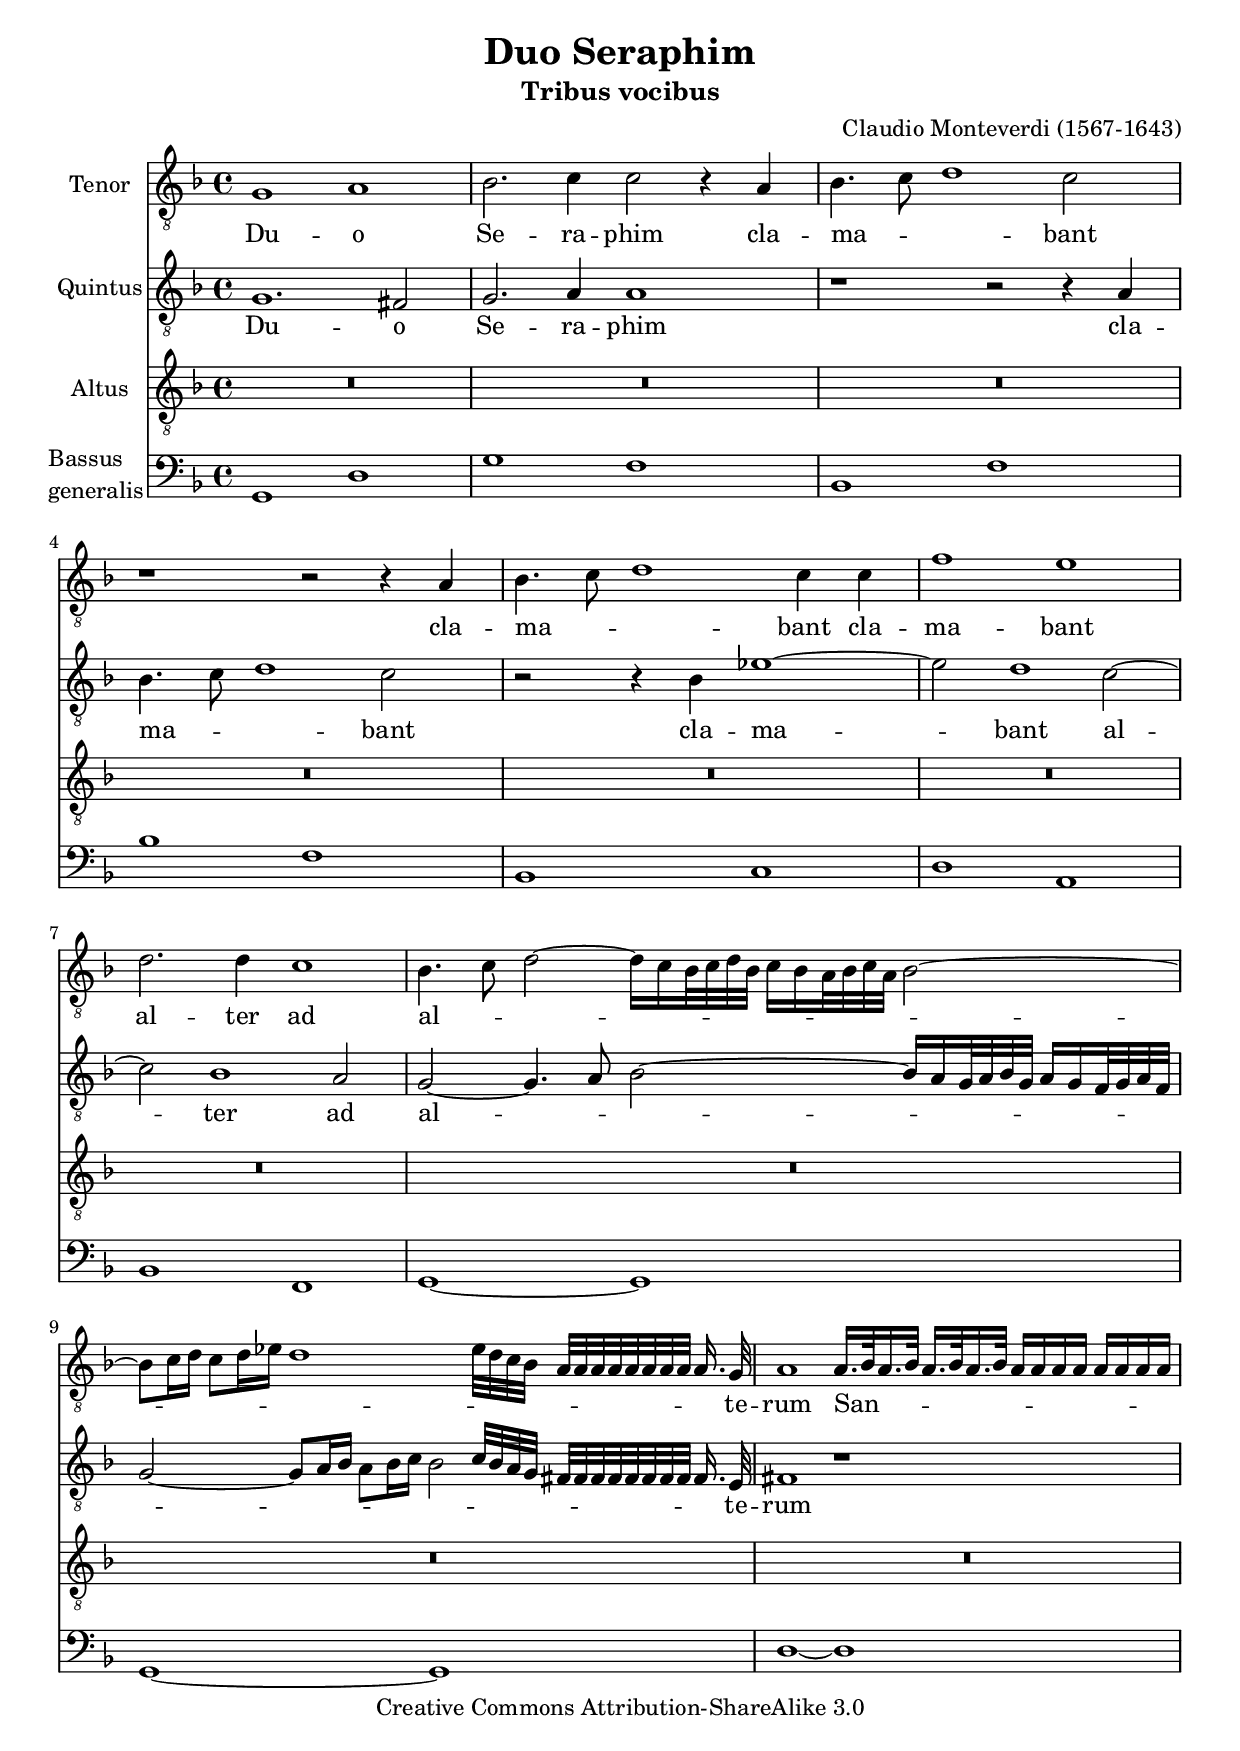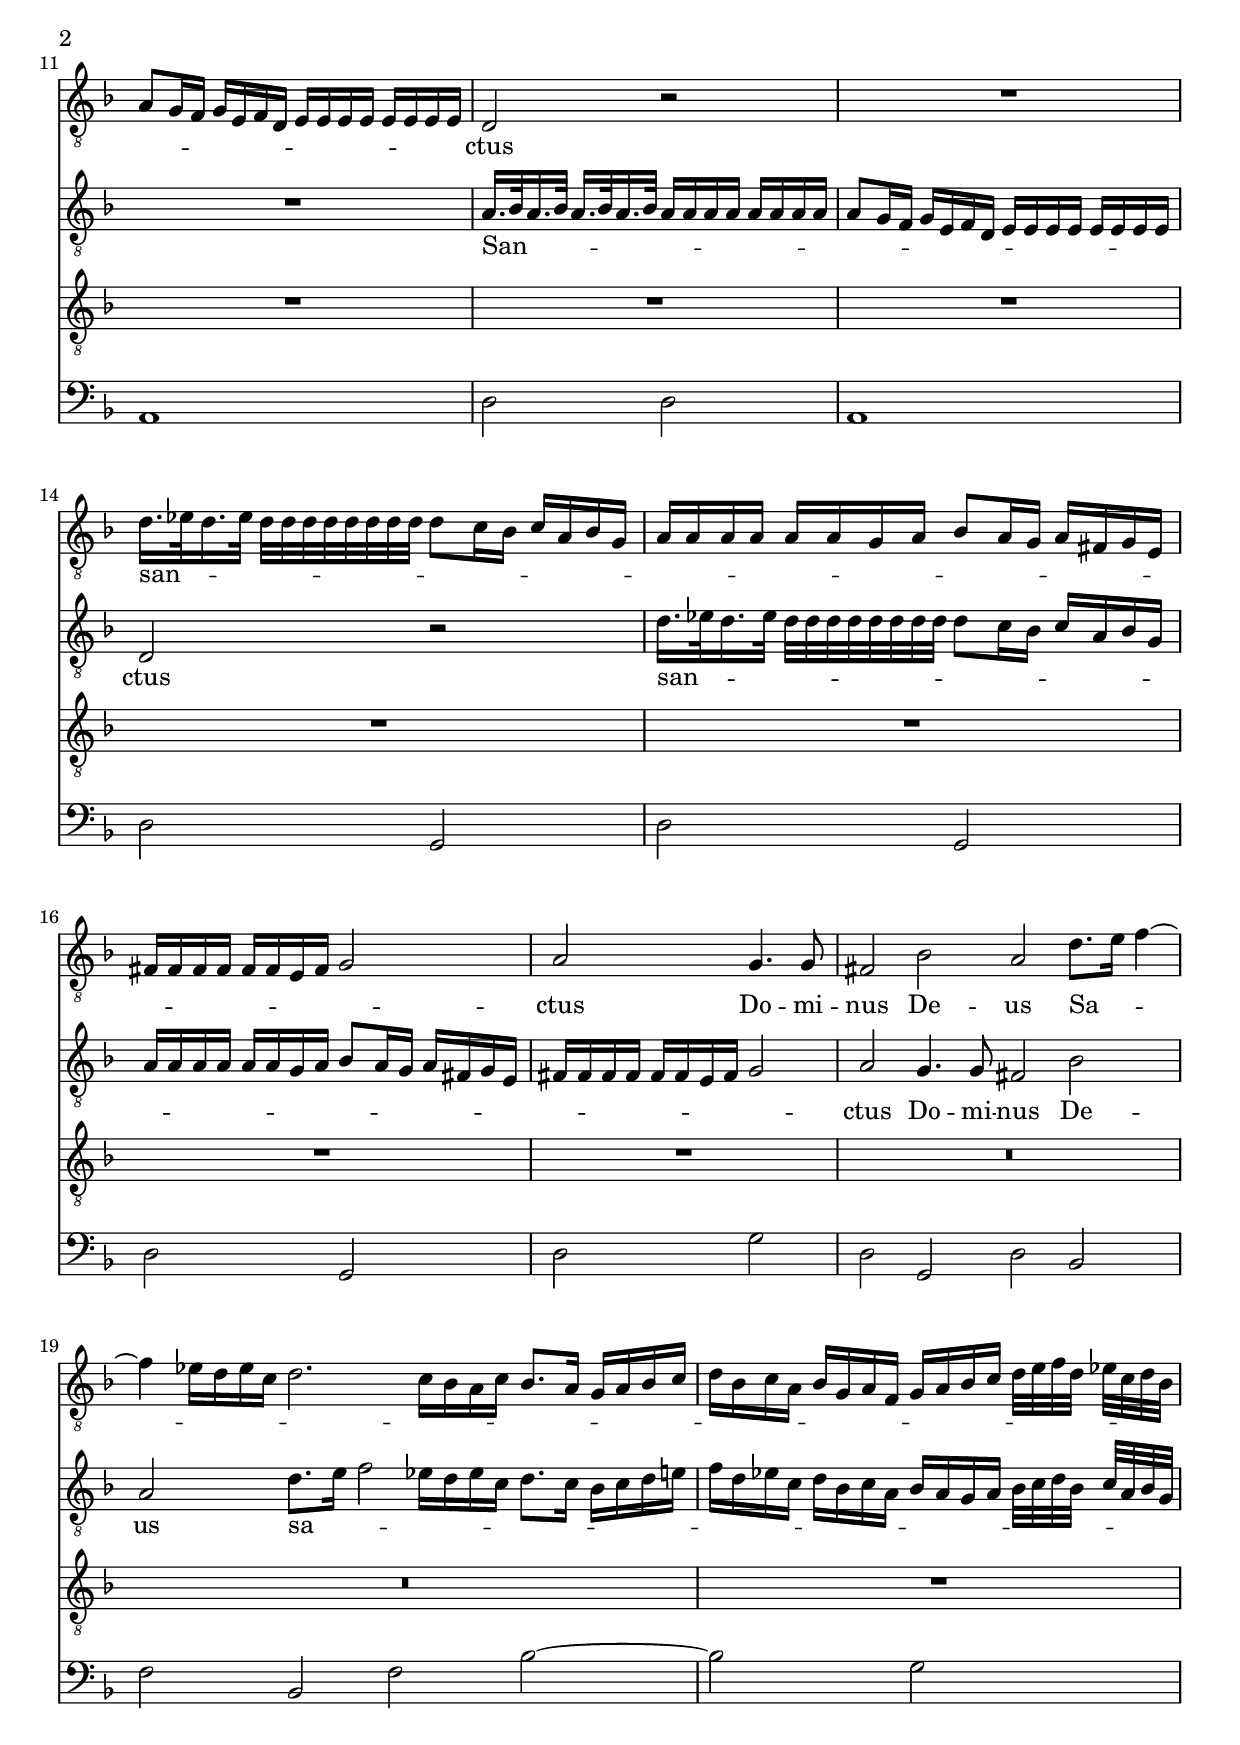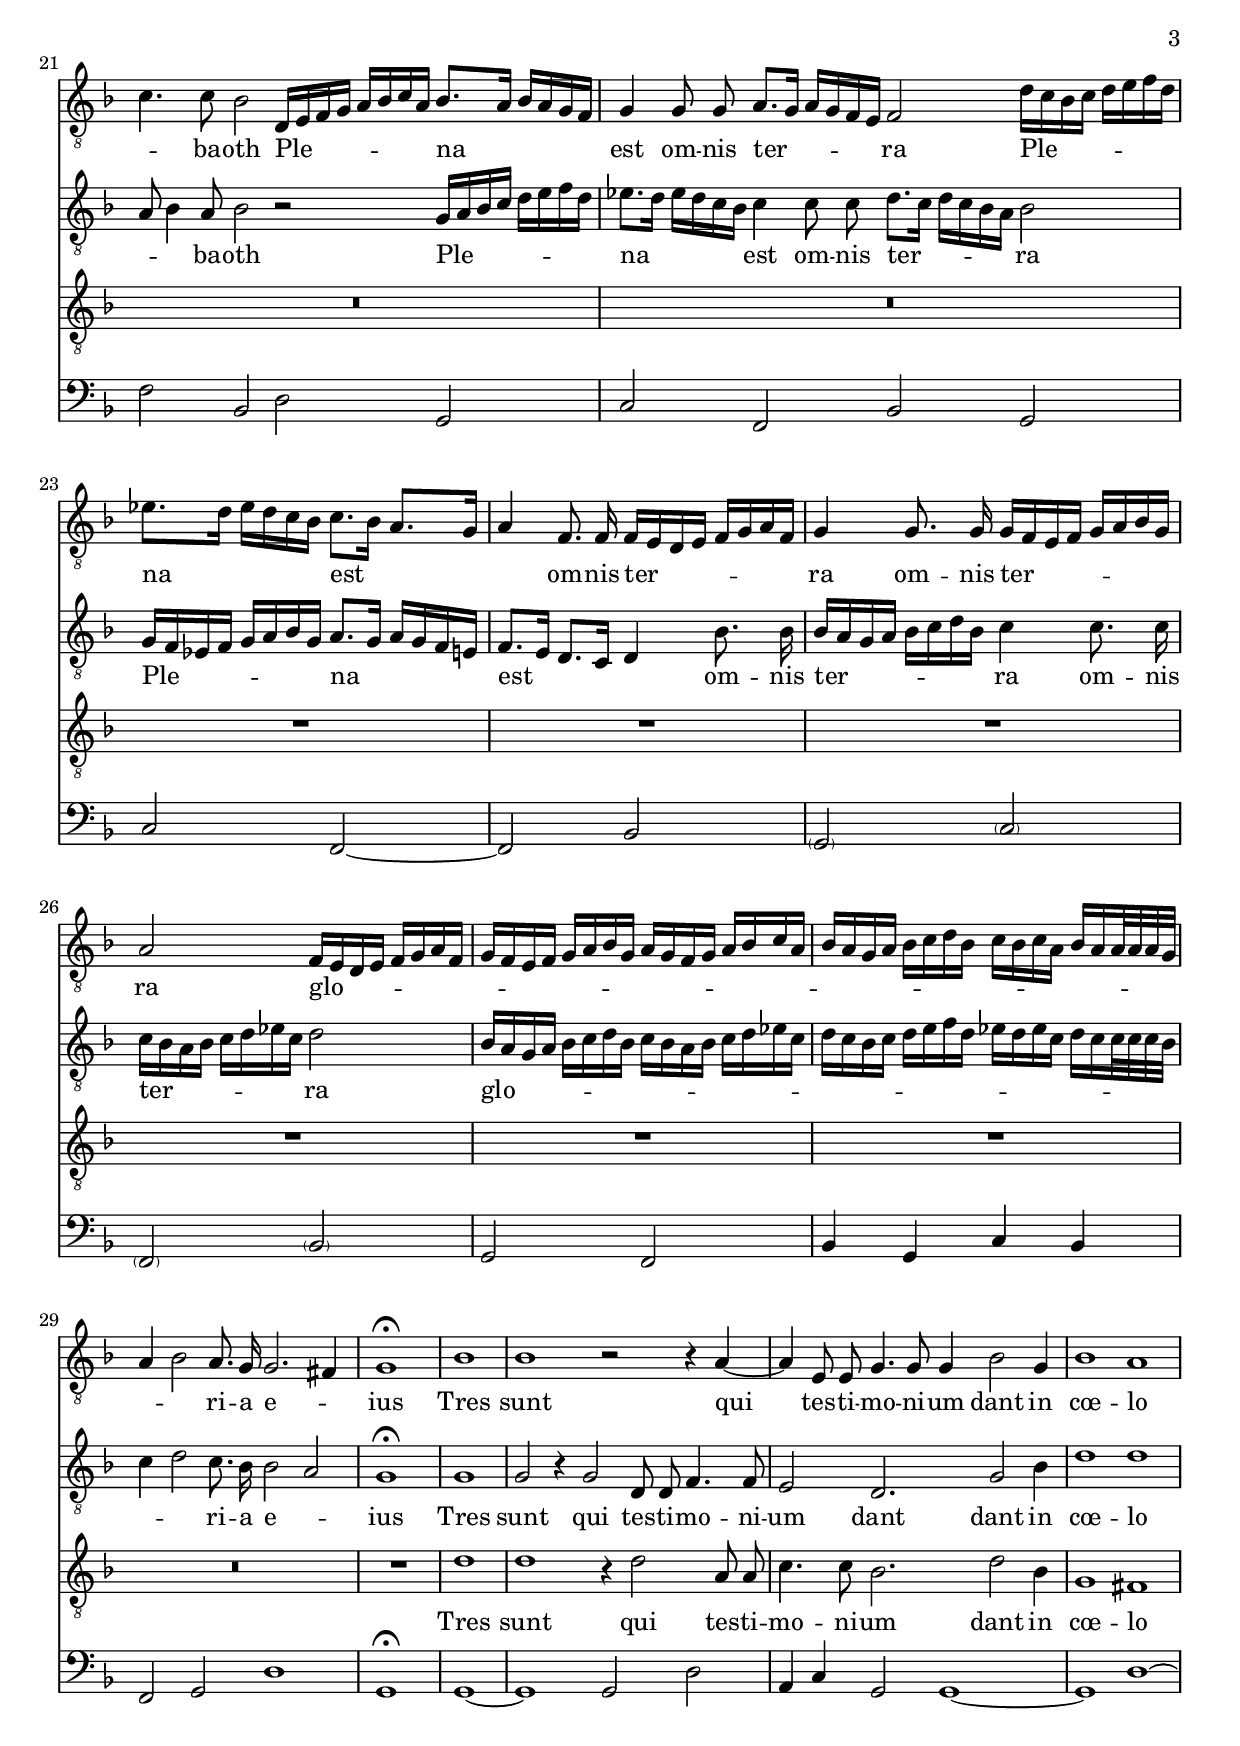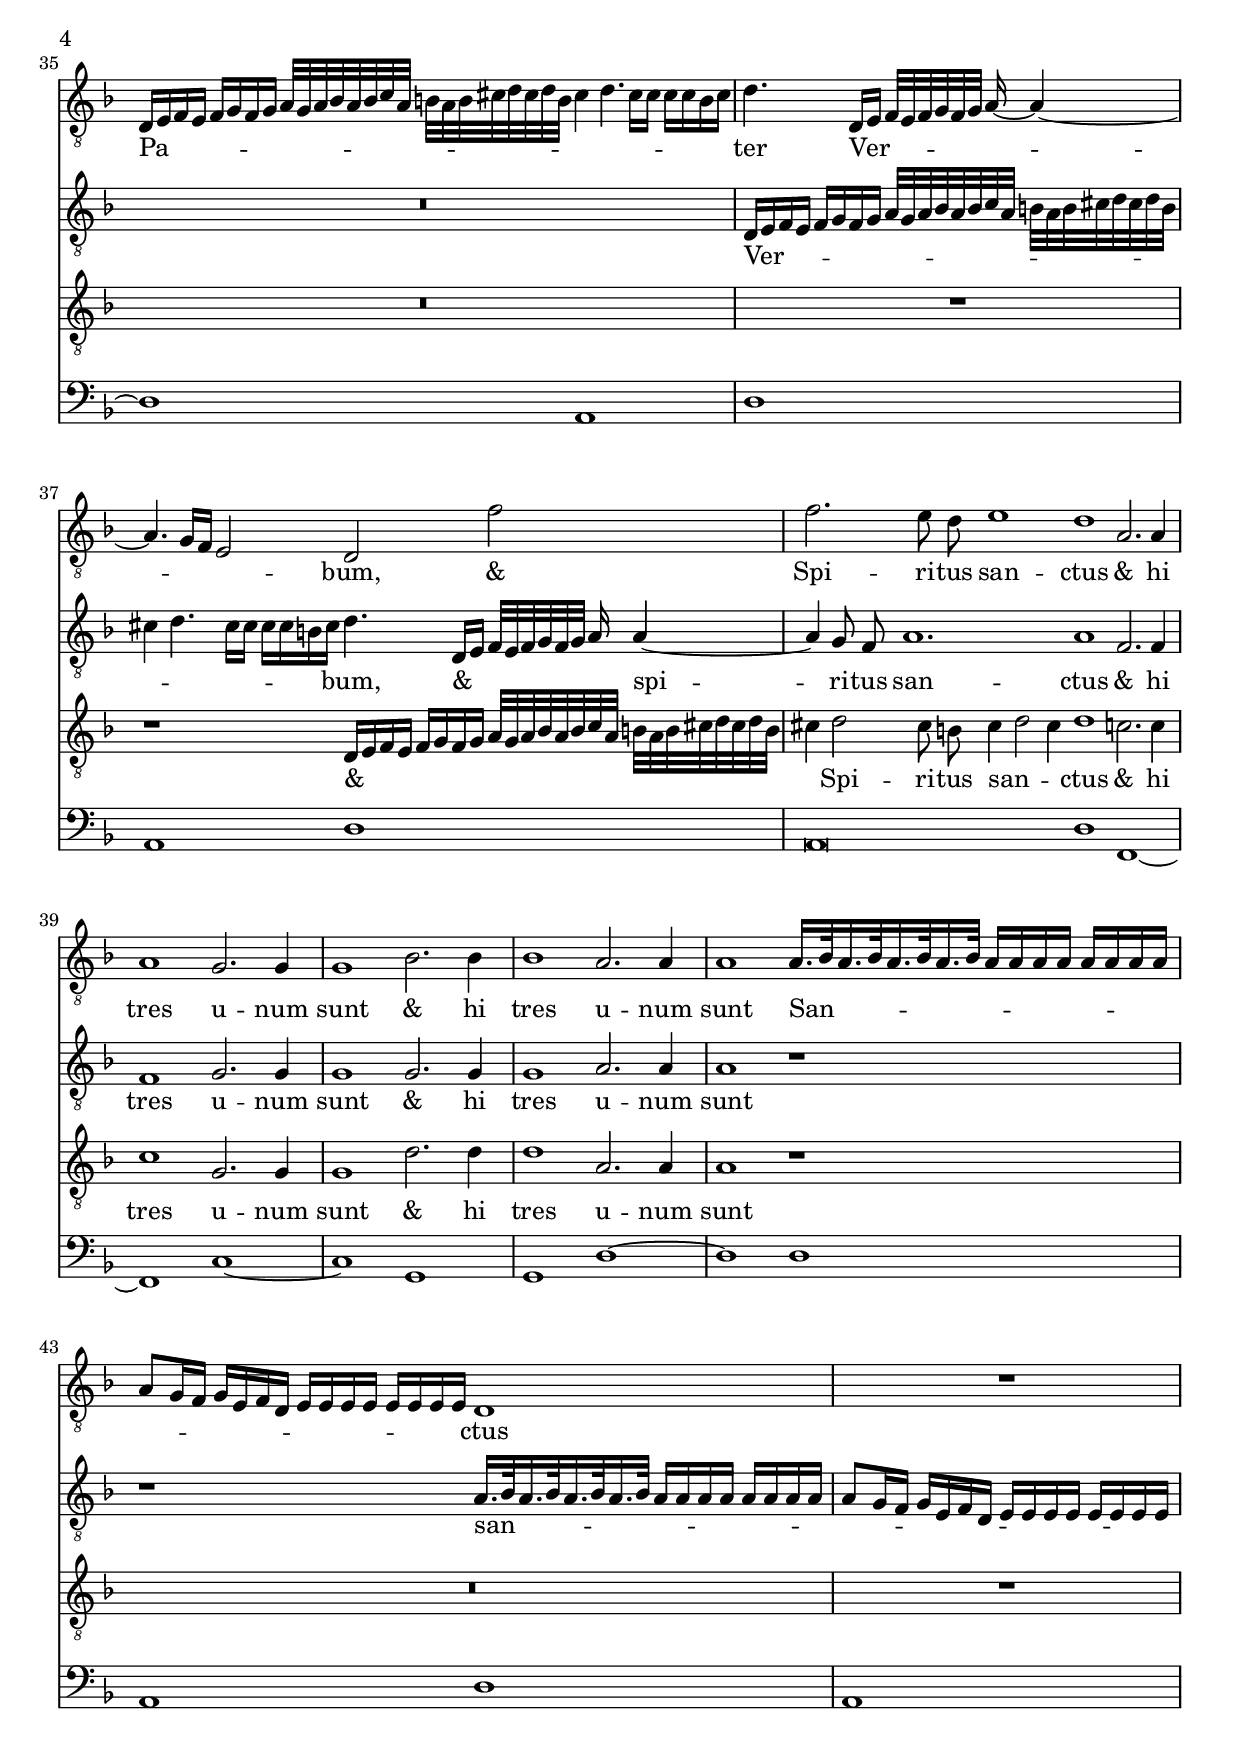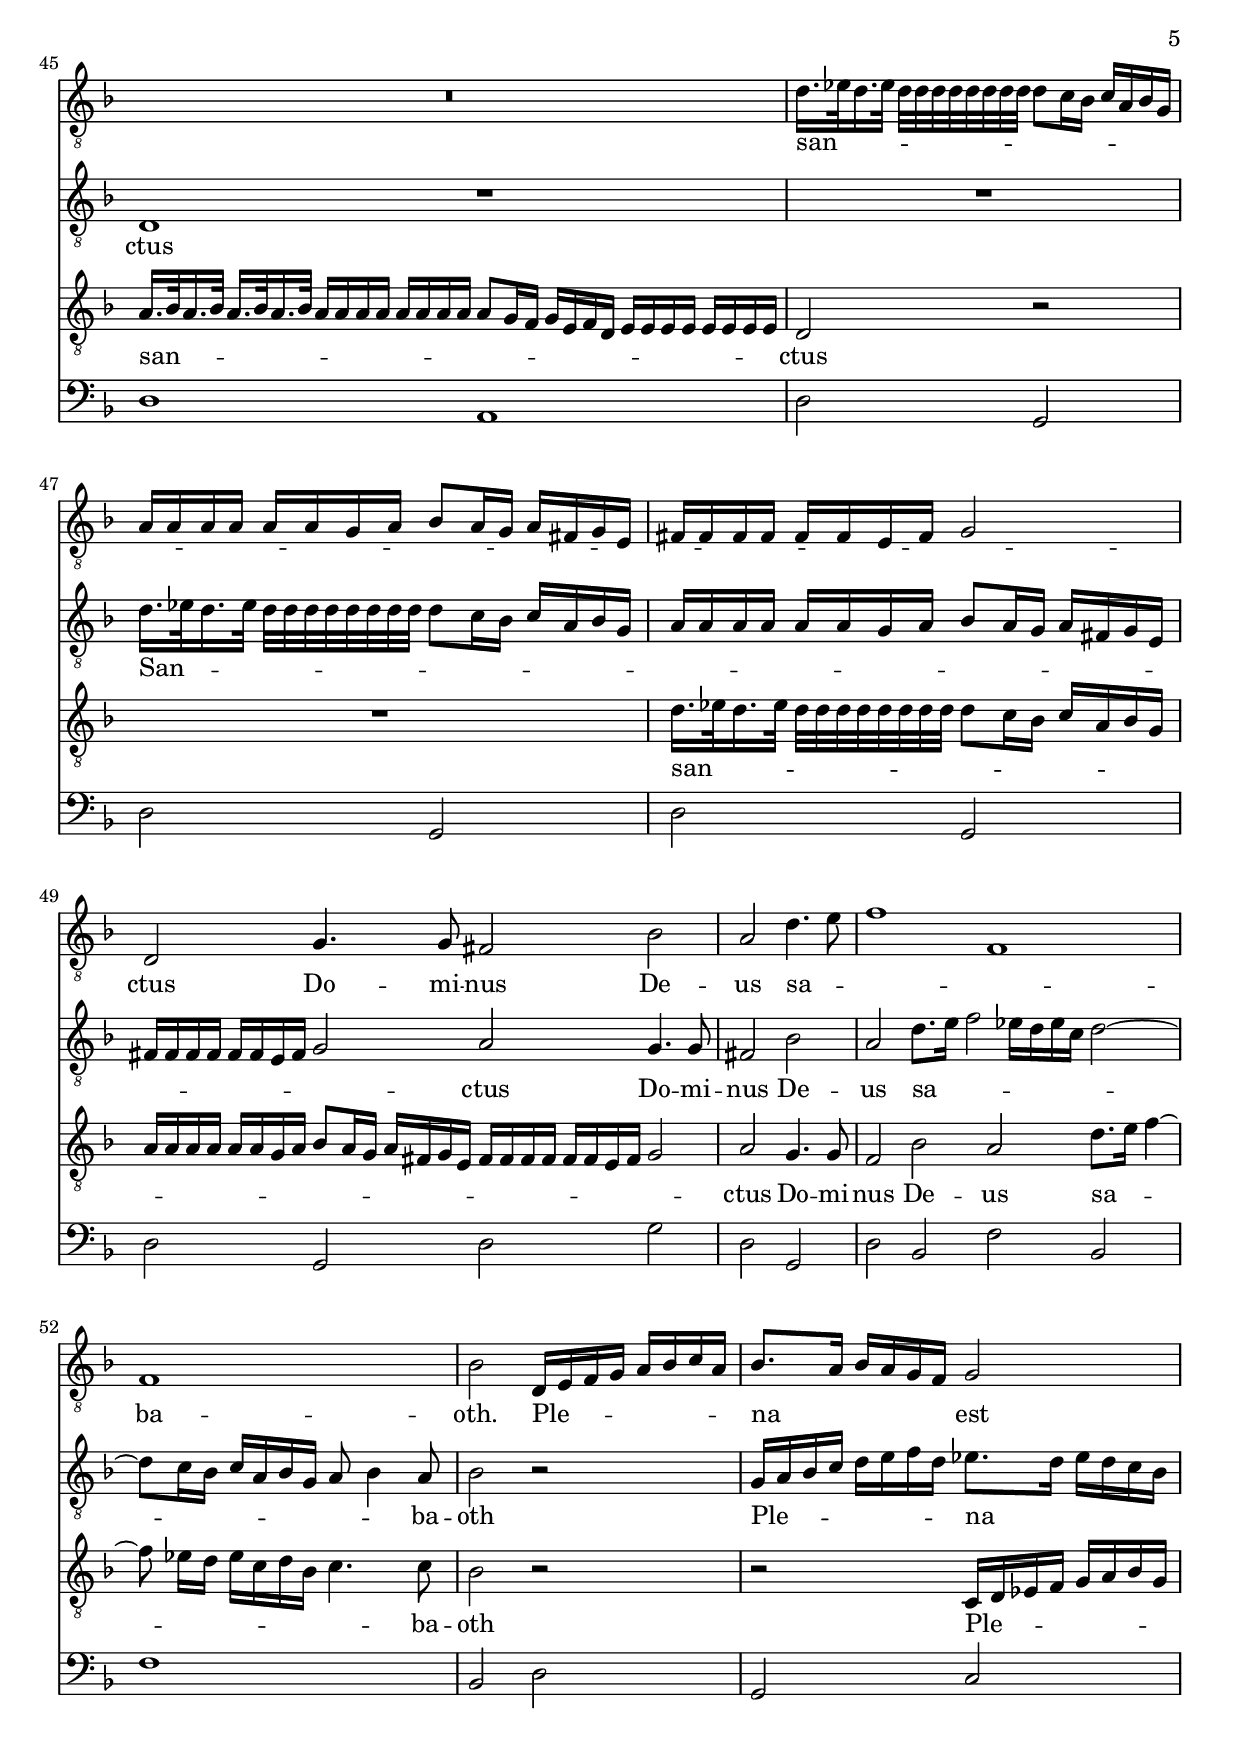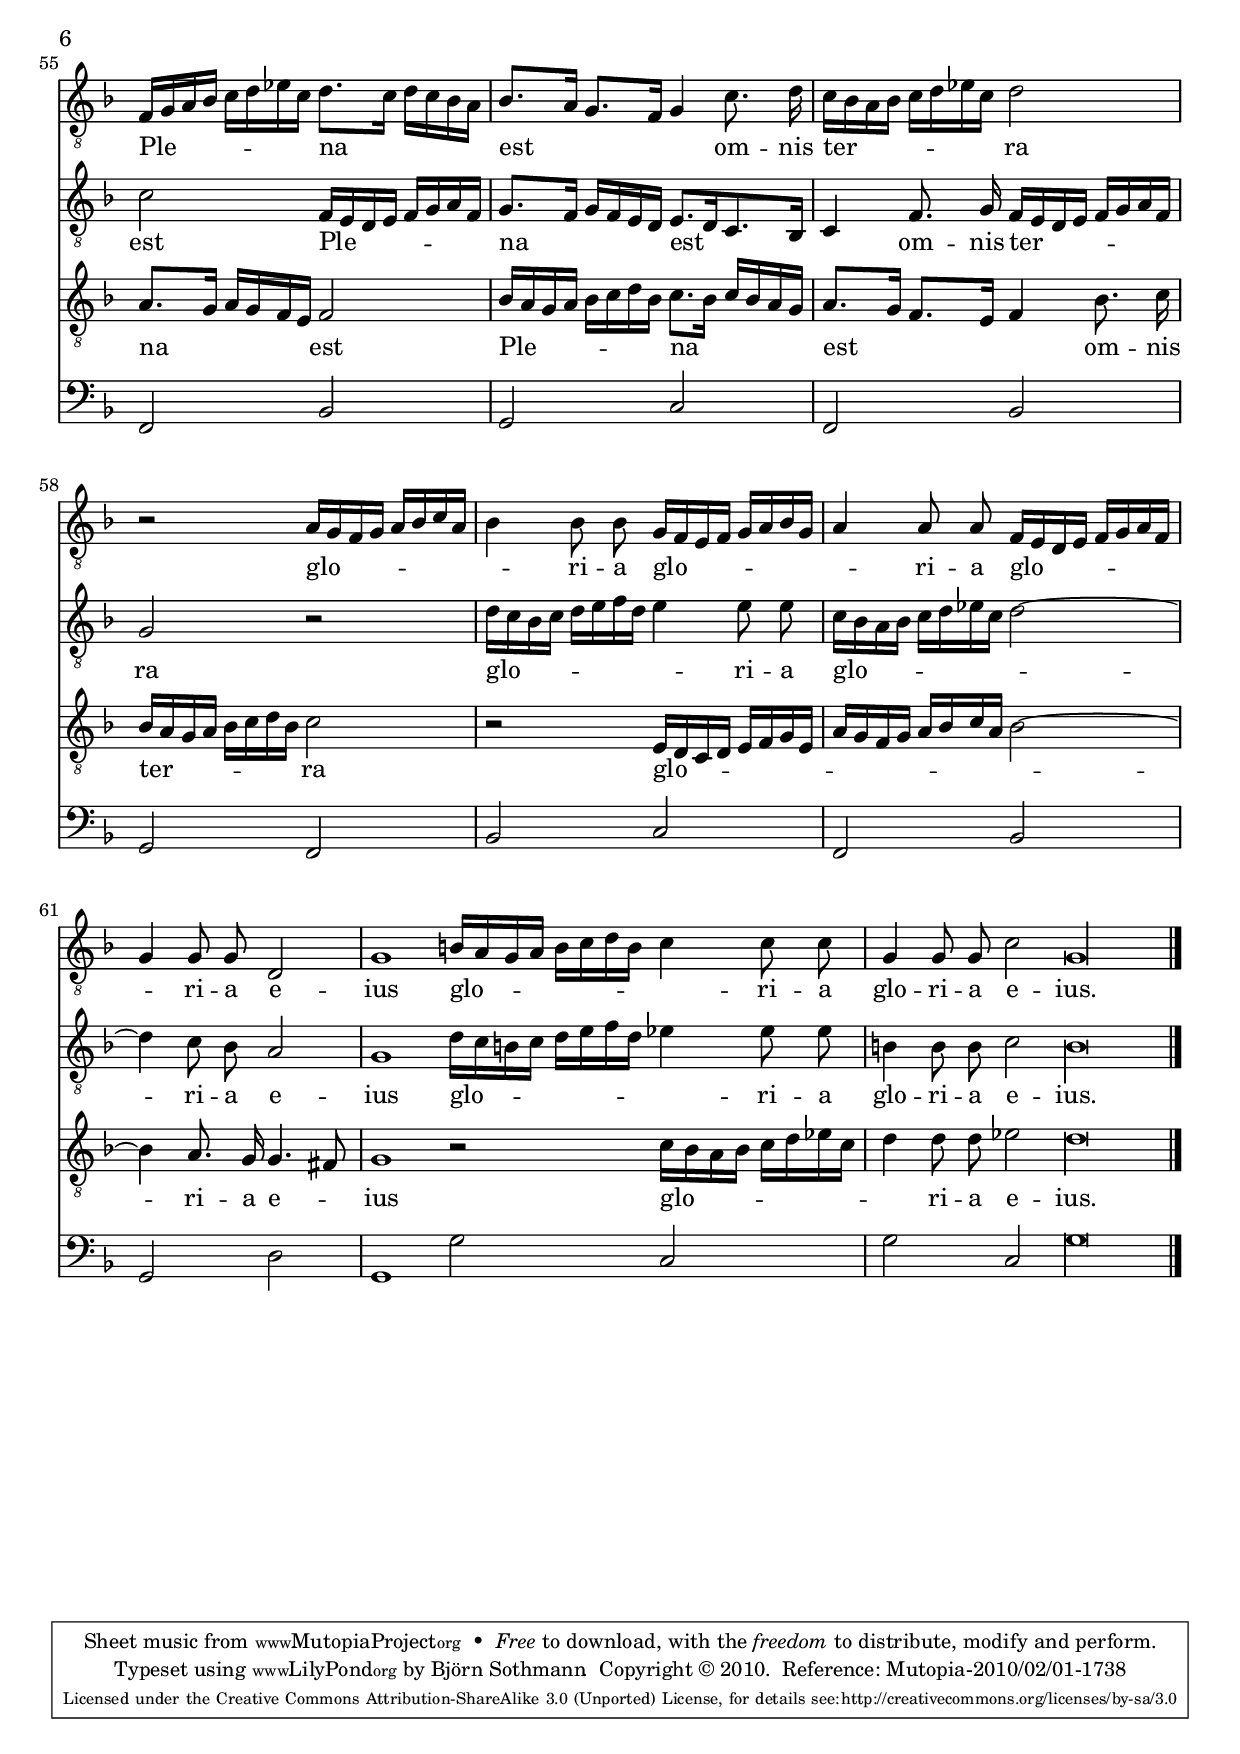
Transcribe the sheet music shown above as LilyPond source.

\version "2.12.2"

\header {
	title = "Duo Seraphim"
	subtitle = "Tribus vocibus"
	composer = "Claudio Monteverdi (1567-1643)"
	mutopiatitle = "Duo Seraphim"
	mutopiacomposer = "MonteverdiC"
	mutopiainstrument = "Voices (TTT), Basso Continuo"
	date = "1610"
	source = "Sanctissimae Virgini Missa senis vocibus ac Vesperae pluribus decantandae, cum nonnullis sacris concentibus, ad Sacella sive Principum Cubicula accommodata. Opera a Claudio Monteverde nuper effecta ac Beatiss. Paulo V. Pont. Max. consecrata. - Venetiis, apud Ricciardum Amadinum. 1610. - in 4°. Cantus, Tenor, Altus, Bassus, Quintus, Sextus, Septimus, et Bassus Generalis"
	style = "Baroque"
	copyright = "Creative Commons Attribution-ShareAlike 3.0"
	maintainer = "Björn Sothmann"
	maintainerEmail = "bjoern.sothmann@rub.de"
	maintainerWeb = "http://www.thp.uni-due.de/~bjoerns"
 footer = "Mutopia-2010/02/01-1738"
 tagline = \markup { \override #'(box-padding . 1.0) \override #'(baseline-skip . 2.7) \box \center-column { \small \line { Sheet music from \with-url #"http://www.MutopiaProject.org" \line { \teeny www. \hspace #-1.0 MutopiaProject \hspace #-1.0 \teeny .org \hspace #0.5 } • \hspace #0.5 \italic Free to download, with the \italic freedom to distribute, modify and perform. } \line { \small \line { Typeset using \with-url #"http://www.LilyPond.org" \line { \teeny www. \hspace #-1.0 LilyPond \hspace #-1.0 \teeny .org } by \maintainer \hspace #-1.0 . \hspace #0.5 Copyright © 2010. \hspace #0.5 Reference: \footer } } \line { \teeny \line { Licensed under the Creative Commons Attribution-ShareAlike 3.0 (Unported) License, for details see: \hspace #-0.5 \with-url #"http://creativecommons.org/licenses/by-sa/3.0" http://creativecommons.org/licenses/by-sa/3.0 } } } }
}

\include "deutsch.ly"

verseTI= \lyricmode {
Du -- o Se -- ra -- phim cla -- ma -- bant cla -- ma -- bant cla -- ma -- bant al -- ter ad al -- te -- rum San -- ctus san -- ctus Do -- mi -- nus De -- us Sa -- ba -- oth Ple -- na est om -- nis ter -- ra Ple -- na est om -- nis ter -- ra om -- nis ter -- ra glo -- ri -- a e -- ius
Tres sunt qui tes -- ti -- mo -- ni -- um dant in cœ -- lo Pa -- ter Ver -- bum, "&" Spi -- ri -- tus san -- ctus "&" hi tres u -- num sunt "&" hi tres u -- num sunt San -- ctus san -- ctus Do -- mi -- nus De -- us sa -- ba -- oth. Ple -- na est Ple -- na est om -- nis ter -- ra glo -- ri -- a glo -- ri -- a glo -- ri -- a e -- ius glo -- ri -- a glo -- ri -- a e -- ius.
}
verseTII= \lyricmode {
Du -- o Se -- ra -- phim cla -- ma -- bant cla -- ma -- bant  al -- ter ad al -- te -- rum San -- ctus san -- ctus Do -- mi -- nus De -- us sa -- ba -- oth Ple -- na est om -- nis ter -- ra Ple -- na est om -- nis ter -- ra om -- nis ter -- ra glo -- ri -- a e -- ius
Tres sunt qui tes -- ti -- mo -- ni -- um dant dant in cœ -- lo Ver -- bum, "&" spi -- ri -- tus san -- ctus "&" hi tres u -- num sunt "&" hi tres u -- num sunt san -- ctus San -- ctus Do -- mi -- nus De -- us sa -- ba -- oth Ple -- na est Ple -- na est om -- nis ter -- ra glo -- ri -- a glo -- ri -- a e -- ius glo -- ri -- a glo -- ri -- a e -- ius.
}
verseTIII= \lyricmode {
Tres sunt qui tes -- ti -- mo -- ni -- um dant in cœ -- lo "&" Spi -- ri -- tus san -- ctus "&" hi tres u -- num sunt "&" hi tres u -- num sunt san -- ctus san -- ctus Do -- mi -- nus De -- us sa -- ba -- oth Ple -- na est Ple -- na est om -- nis ter -- ra glo -- ri -- a e -- ius glo -- ri -- a e -- ius.
}


staffTenoreI = \new Staff  {
	\time 4/4
	\override Score.MetronomeMark #'stencil = ##f
	\tempo 4 = 80 
	\set Staff.instrumentName="Tenor"
	\set Staff.midiInstrument="oboe"
	\key f \major
	\clef "G_8"
	\relative c' { 	
		\context Voice = "melodyTenI" {
			\dynamicUp
			\autoBeamOff
			\set Score.measureLength = #(ly:make-moment 4 2)
			g1 a |
			b2. c4 c2 r4 a |
			b4.\melisma c8 d1\melismaEnd c2 |
			r1 r2 r4 a |
			b4.\melisma c8 d1\melismaEnd c4 c |
			f1 e |
			d2. d4 c1 |
			b4.\melisma c8 d2~ d16[ c b32 c d b] c16[ b a32 b c a] b2~ |
			b8[ c16 d] c8[ d16 es] d1 es32[ d c b] a[ a a a a a a a] a16.\melismaEnd g32 |
			a1 a16.[\melisma b32 a16. b32] a16.[ b32 a16. b32] a16[ a a a] a[ a a a] |
			\set Score.measureLength = #(ly:make-moment 4 4)
			a8[ g16 f] g[ e f d] e[ e e e] e[ e e e]\melismaEnd |
			d2 r |
			R1 |
			d'16.[\melisma es32 d16. es32] d32[ d d d d d d d] d8[ c16 b] c[ a b g] | %es32 instead of e32
			a[ a a a] a[ a g a] b8[ a16 g] a[ fis g e] | %fis instead of f
			fis[ fis fis fis] fis[ fis e fis] g2\melismaEnd |
			a g4. g8 |
			\set Score.measureLength = #(ly:make-moment 4 2)
			fis2 b a d8.[\melisma e16] f4~ | %fis instead of f
			f es16[ d es c] d2. c16[ b a c] b8.[ a16] g[ a b c] |
			\set Score.measureLength = #(ly:make-moment 4 4)
			d[ b c a] b[ g a f] g[ a b c] d32[ e f d] es[ c d b] |
			\set Score.measureLength = #(ly:make-moment 4 2)
			c4.\melismaEnd c8 b2 d,16[\melisma e f g] a[ b c a]\melismaEnd b8.[\melisma a16] b16[ a g f]\melismaEnd |
			g4 g8 g a8.[\melisma g16] a[ g f e]\melismaEnd f2 d'16[\melisma c b c] d[ e f d]\melismaEnd |
			\set Score.measureLength = #(ly:make-moment 4 4)
			es8.[\melisma d16] es[ d c b]\melismaEnd c8.[\melisma b16] a8.[ g16] |
			a4\melismaEnd f8. f16 f16[\melisma e d e] f[ g a f]\melismaEnd |
			g4 g8. g16 g16[\melisma f e f] g[ a b g]\melismaEnd |
			a2 f16[\melisma e d e] f[ g a f] |
			g[ f e f] g[ a b g] a[ g f g] a[ b c a] |
			b[ a g a] b[ c d b] c[ b c a] b[ a a32 a a g] |
			\set Score.measureLength = #(ly:make-moment 4 2)
			a4 b2\melismaEnd a8. g16 g2.\melisma fis4\melismaEnd |
			\set Score.measureLength = #(ly:make-moment 4 4)
			g1\fermata |
			\set Score.measureLength = #(ly:make-moment 4 4)
			b1 |
			\set Score.measureLength = #(ly:make-moment 4 2)
			b r2 r4 a4~ |
			a e8 e g4. g8 g4 b2 g4 |
			b1 a |
			d,16[\melisma e f e] f[ g f g] a32[ g a b a b c a] h[ a h cis d cis d h] cis4 d4. cis16[ cis] cis[ cis h cis]\melismaEnd | %h instead of b
			\set Score.measureLength = #(ly:make-moment 4 4)
			d4. d,16[\melisma e] f32[ e f g f g] a16~ a4~ |
			\set Score.measureLength = #(ly:make-moment 4 2)
			a4. g16[ f] e2\melismaEnd d f' |
			\set Score.measureLength = #(ly:make-moment 4 1)
			f2. e8 d e1 d a2. a4 |
			\set Score.measureLength = #(ly:make-moment 4 2)
			a1 g2. g4 |
			g1 b2. b4 |
			b1 a2. a4 |
			a1 a16.[\melisma b32 a16. b32 a16. b32 a16. b32] a16[ a a a] a[ a a a] |
			a8[ g16 f] g[ e f d] e[ e e e] e[ e e e]\melismaEnd d1 |
			\set Score.measureLength = #(ly:make-moment 4 4)
			R1 |
			\set Score.measureLength = #(ly:make-moment 4 2)
			R\breve |
			\set Score.measureLength = #(ly:make-moment 4 4)
			d'16.[\melisma es32 d16. es32] d32[ d d d d d d d] d8[ c16 b] c[ a b g] | %es instead of e
			a[ a a a] a[ a g a] b8[ a16 g] a[ fis g e] | %fis instead of f
			fis[ fis fis fis] fis[ fis e fis] g2\melismaEnd |
			\set Score.measureLength = #(ly:make-moment 4 2)
			d2 g4. g8 fis2 b | %fis instead of f
			\set Score.measureLength = #(ly:make-moment 4 4)
			a d4.\melisma e8 |
			\set Score.measureLength = #(ly:make-moment 4 2)
			f1 f,\melismaEnd |
			\set Score.measureLength = #(ly:make-moment 4 4)
			f |
			b2 d,16[\melisma e f g] a[ b c a]\melismaEnd |
			b8.[\melisma a16] b[ a g f]\melismaEnd g2 |
			f16[\melisma g a b] c[ d es c]\melismaEnd d8.[\melisma c16] d[ c b a]\melismaEnd |
			b8.[\melisma a16] g8.[ f16] g4\melismaEnd c8. d16 |
			c16[\melisma b a b] c[ d es c]\melismaEnd d2 |
			r2 a16[\melisma g f g] a[ b c a] |
			b4\melismaEnd b8 b g16[\melisma f e f] g[ a b g] |
			a4\melismaEnd a8 a f16[\melisma e d e] f[ g a f] |
			g4\melismaEnd g8 g d2 |
			\set Score.measureLength = #(ly:make-moment 4 2)
			g1 h16[\melisma a g a] h[ c d h] c4\melismaEnd c8 c | %h[ c d h] instead of b[ cis d b]
			\set Score.measureLength = #(ly:make-moment 10 2)
			g4 g8 g c2 g\longa |
			}

	\bar "|."
	}

}

staffTenoreII = \new Staff  {
	\set Staff.instrumentName="Quintus"
	\set Staff.midiInstrument="oboe"
	\key f \major
	\clef "G_8"
	\relative c' { 	
		\context Voice = "melodyTenII" {
			\dynamicUp
			\autoBeamOff
			\set Score.measureLength = #(ly:make-moment 4 2)
			g1. fis2 |
			g2. a4 a1 |
			r1 r2 r4 a |
			b4.\melisma c8 d1\melismaEnd c2 |
			r2 r4 b es1~ |
			es2 d1 c2~ |
			c2 b1 a2 |
			g~\melisma g4. a8 b2~ b16[ a g32 a b g] a16[ g f32 g a f] |
			g2~ g8[ a16 b] a8[ b16 c] b2 c32[ b a g] fis32[ fis fis fis fis fis fis fis] fis16.\melismaEnd e32 |
			fis1 r1 |
			\set Score.measureLength = #(ly:make-moment 4 4)
			R1 |
			a16.[\melisma b32 a16. b32] a16.[ b32 a16. b32] a16[ a a a] a[ a a a] |
			a8[ g16 f] g[ e f d] e[ e e e] e[ e e e]\melismaEnd |
			d2 r |
			d'16.[\melisma es32 d16. es32] d32[ d d d d d d d] d8[ c16 b] c[ a b g] | %es32 instead of e32
			a[ a a a] a[ a g a] b8[ a16 g] a[ fis g e] | %fis instead of f
			fis[ fis fis fis] fis[ fis e fis] g2\melismaEnd |
			\set Score.measureLength = #(ly:make-moment 4 2)
			a g4. g8 fis2 b | %fis instead of f
			a d8.[\melisma e16] f2 es16[ d es c] d8.[ c16] b[ c d e] |
			\set Score.measureLength = #(ly:make-moment 4 4)
			f[ d es c] d[ b c a] b[ a g a] b32[ c d b] c[ a b g] |
			\set Score.measureLength = #(ly:make-moment 4 2)
			a8 b4\melismaEnd a8 b2 r2 g16[\melisma a b c] d[ e f d]\melismaEnd |
			es8.[\melisma d16] es[ d c b]\melismaEnd c4 c8 c d8.[\melisma c16] d[ c b a]\melismaEnd b2 |
			\set Score.measureLength = #(ly:make-moment 4 4)
			g16[\melisma f es f] g[ a b g]\melismaEnd a8.[\melisma g16] a[ g f e]\melismaEnd | %second melisma 2 notes later
			f8.[\melisma e16] d8.[ c16] d4\melismaEnd b'8. b16 | %melisma 2 notes later
			b16[\melisma a g a] b[ c d b]\melismaEnd c4 c8. c16 |
			c[\melisma b a b] c[ d es c]\melismaEnd d2 |
			b16[\melisma a g a] b[ c d b] c[ b a b] c[ d es c] |
			d[ c b c] d[ e f d] es[ d es c] d[ c c32 c c b] |
			\set Score.measureLength = #(ly:make-moment 4 2)
			c4 d2\melismaEnd c8. b16 b2\melisma a\melismaEnd |
			\set Score.measureLength = #(ly:make-moment 4 4)
			g1\fermata |
			g1 |
			\set Score.measureLength = #(ly:make-moment 4 2)
			g2 r4 g2 d8 d f4. f8 |
			e2 d2. g2 b4 |
			d1 d |
			R\breve |
			\set Score.measureLength = #(ly:make-moment 4 4)
			d,16[\melisma e f e] f[ g f g] a32[ g a b a b c a] h[ a h cis d cis d h] | %h[ a h cis] instead of b[ a b cis]
			\set Score.measureLength = #(ly:make-moment 4 2)
			cis4 d4. cis16[ cis] cis[ cis h cis]\melismaEnd d4. d,16[\melisma e] f32[ e f g f g] a16\melismaEnd a4~ | %as in the BC part
			\set Score.measureLength = #(ly:make-moment 4 1)
			a g8 f a1. a1 f2. f4 |
			\set Score.measureLength = #(ly:make-moment 4 2)
			f1 g2. g4 |
			g1 g2. g4 |
			g1 a2. a4 |
			a1 r1 |
			r1 a16.[\melisma b32 a16. b32 a16. b32 a16. b32] a16[ a a a] a[ a a a] |
			\set Score.measureLength = #(ly:make-moment 4 4)
			a8[ g16 f] g[ e f d] e[ e e e] e[ e e e]\melismaEnd |
			d1 r1 |
			\set Score.measureLength = #(ly:make-moment 4 4)
			R1 |
			d'16.[\melisma es32 d16. es32] d[ d d d d d d d] d8[ c16 b] c[ a b g] | %es instead of e
			a16[ a a a] a[ a g a] b8[ a16 g] a[ fis g e] | %fis instead of f
			\set Score.measureLength = #(ly:make-moment 4 2)
			fis[ fis fis fis] fis[ fis e fis] g2\melismaEnd a g4. g8 |
			\set Score.measureLength = #(ly:make-moment 4 4)
			fis2 b | %fis instead of f
			\set Score.measureLength = #(ly:make-moment 4 2)
			a d8.[\melisma e16] f2 es16[ d es c] d2~ |
			\set Score.measureLength = #(ly:make-moment 4 4)
			d8[ c16 b] c[ a b g] a8 b4\melismaEnd a8 |
			b2 r |
			g16[\melisma a b c] d[ e f d]\melismaEnd es8.[\melisma d16] es[ d c b]\melismaEnd |
			c2 f,16[\melisma e d e] f[ g a f]\melismaEnd |
			g8.[\melisma f16] g[ f e d]\melismaEnd e8.[\melisma d16 c8. b16] |
			c4\melismaEnd f8. g16 f[\melisma e d e] f[ g a f]\melismaEnd |
			g2 r |
			d'16[\melisma c b c] d[ e f d] e4\melismaEnd e8 e | % e4\melismaEnd e8 e8 instead of e4 e8 e\melismaEnd
			c16[\melisma b a b] c[ d es c] d2~\melismaEnd |
			d4 c8 b a2 |
			\set Score.measureLength = #(ly:make-moment 4 2)
			g1 d'16[\melisma c h c] d[ e f d] es4\melismaEnd es8 es | %h instead of b
			\set Score.measureLength = #(ly:make-moment 10 2)
			h4 h8 h c2 h\longa |
			}

	\bar "|."
	}

}

staffTenoreIII = \new Staff  {
	\set Staff.instrumentName="Altus"
	\set Staff.midiInstrument="oboe"
	\key f \major
	\clef "G_8"
	\relative c' { 	
		\context Voice = "melodyTenIII" {
			\dynamicUp
			\autoBeamOff
			\set Score.measureLength = #(ly:make-moment 4 2)
			R\breve*10 |
			\set Score.measureLength = #(ly:make-moment 4 4)
			R1*7 |
			\set Score.measureLength = #(ly:make-moment 4 2)
			R\breve*2 |
			\set Score.measureLength = #(ly:make-moment 4 4)
			R1 |
			\set Score.measureLength = #(ly:make-moment 4 2)
			R\breve*2
			\set Score.measureLength = #(ly:make-moment 4 4)
			R1*6 |
			\set Score.measureLength = #(ly:make-moment 4 2)
			R\breve |
			\set Score.measureLength = #(ly:make-moment 4 4)
			R1 |
			d1 |
			\set Score.measureLength = #(ly:make-moment 4 2)
			d r4 d2 a8 a |
			c4. c8 b2. d2 b4 |
			g1 fis |
			R\breve |
			\set Score.measureLength = #(ly:make-moment 4 4)
			R1 |
			\set Score.measureLength = #(ly:make-moment 4 2)
			r1 d16[\melisma e f e] f[ g f g] a32[ g a b a b c a] h[ a h cis d cis d h] | %h[ a h cis instead of b[ a b cis
			\set Score.measureLength = #(ly:make-moment 4 1)
			cis4\melismaEnd d2  cis8 h cis4\melisma d2 cis4\melismaEnd d1 c2. c4 |
			\set Score.measureLength = #(ly:make-moment 4 2)
			c1 g2. g4 |
			g1 d'2. d4 |
			d1 a2. a4 |
			a1 r1 |
			R\breve |
			\set Score.measureLength = #(ly:make-moment 4 4)
			R1 |
			\set Score.measureLength = #(ly:make-moment 4 2)
			a16.[\melisma b32 a16. b32] a16.[ b32 a16. b32] a16[ a a a] a[ a a a] a8[ g16 f] g[ e f d] e[ e e e] e[ e e e]\melismaEnd |
			\set Score.measureLength = #(ly:make-moment 4 4)
			d2 r |
			R1 |
			d'16.[\melisma es32 d16. es32] d32[ d d d d d d d] d8[ c16 b] c[ a b g] | %es instead of e
			\set Score.measureLength = #(ly:make-moment 4 2)
			a[ a a a] a[ a g a] b8[ a16 g] a[ fis g e] fis[ fis fis fis] fis[ fis e fis] g2\melismaEnd | %always fis instead of f
			\set Score.measureLength = #(ly:make-moment 4 4)
			a g4. g8 |
			\set Score.measureLength = #(ly:make-moment 4 2)
			f2 b a d8.[\melisma e16] f4~ |
			\set Score.measureLength = #(ly:make-moment 4 4)
			f8 es16[ d] es[ c d b] c4.\melismaEnd c8 |
			b2 r |
			r c,16[\melisma d es f] g[ a b g]\melismaEnd |
			a8.[\melisma g16] a[ g f e]\melismaEnd f2 |
			b16[\melisma a g a] b[ c d b]\melismaEnd c8.[\melisma b16] c[ b a g]\melismaEnd |
			a8.[\melisma g16] f8.[ e16] f4\melismaEnd b8. c16 |
			b16[\melisma a g a] b[ c d b]\melismaEnd c2 |
			r e,16[\melisma d c d] e[ f g e] |
			a[ g f g] a[ b c a] b2~\melismaEnd |
			b4 a8. g16 g4.\melisma fis8\melismaEnd |
			g1 r2 c16[\melisma b a b] c[ d es c] |
			\set Score.measureLength = #(ly:make-moment 10 2)
			d4\melismaEnd d8 d es2 d\longa 
			}

	\bar "|."
	}

}

staffBassoContinuo = \new Staff  {
	\set Staff.instrumentName=\markup{\column{"Bassus" \line {"generalis"}}}
	\set Staff.midiInstrument="harpsichord"
	\key f \major
	\clef bass
	\relative c {
		\set Score.measureLength = #(ly:make-moment 4 2)
		g1 d' |
		g f |
		b, f' |
		b f |
		b, c |
		d a |
		b f |
		g~ g |
		g~ g |
		d'~ d |
		\set Score.measureLength = #(ly:make-moment 4 4)
		a |
		d2 d |
		a1 |
		d2 g, |
		d' g, |
		d' g, |
		d' g |
		\set Score.measureLength = #(ly:make-moment 4 2)
		d g, d' b | %d' instead of f'
		f' b, f' b~ |
		\set Score.measureLength = #(ly:make-moment 4 4)
		b g |
		\set Score.measureLength = #(ly:make-moment 4 2)
		f b, d g, |
		c f, b g |
		\set Score.measureLength = #(ly:make-moment 4 4)
		c f,~ |
		f b |
		\parenthesize g \parenthesize c | %these two bars are missing in the BC part and were constructed by analogy with the other harmony
		\parenthesize f, \parenthesize b | %these two bars are missing in the BC part and were constructed by analogy with the other harmony
		g f |
		b4 g c b |
		\set Score.measureLength = #(ly:make-moment 4 2)
		f2 g2 d'1 |
		\set Score.measureLength = #(ly:make-moment 4 4)
		g,\fermata |
		g~ |
		\set Score.measureLength = #(ly:make-moment 4 2)
		g g2 d' |
		a4 c g2 g1~ |
		g d'~ |
		d a |
		\set Score.measureLength = #(ly:make-moment 4 4)
		d |
		\set Score.measureLength = #(ly:make-moment 4 2)
		a d |
		\set Score.measureLength = #(ly:make-moment 8 2)
		a\breve d1 f,~ |
		\set Score.measureLength = #(ly:make-moment 4 2)
		f c'~ |
		c g |
		g d'~ |
		d d |
		a d |
		\set Score.measureLength = #(ly:make-moment 4 4)
		a |
		\set Score.measureLength = #(ly:make-moment 4 2)
		d a | %d instead of g
		\set Score.measureLength = #(ly:make-moment 4 4)
		d2 g, |
		d' g, |
		d' g, |
		\set Score.measureLength = #(ly:make-moment 4 2)
		d' g, d' g |
		\set Score.measureLength = #(ly:make-moment 4 4)
		d g, |
		\set Score.measureLength = #(ly:make-moment 4 2)
		d' b f' b, |
		\set Score.measureLength = #(ly:make-moment 4 4)
		f'1 |
		b,2 d |
		g, c |
		\set Score.measureLength = #(ly:make-moment 4 4)
		f, b |
		g c |
		f, b |
		g f |
		b c |
		f, b |
		g d' |
		\set Score.measureLength = #(ly:make-moment 4 2)
		g,1 g'2 c, |
		\set Score.measureLength = #(ly:make-moment 10 2)
		g' c, g'\longa |
		\bar "|."
	}

}


\score {
	<<
		\staffTenoreI
		\context Lyrics = "lmelodyTenI" \lyricmode  { \lyricsto "melodyTenI" \verseTI }
		
		\staffTenoreII
		\context Lyrics = "lmelodyTenII" \lyricmode  { \lyricsto "melodyTenII" \verseTII }
		
		\staffTenoreIII
		\context Lyrics = "lmelodyTenIII" \lyricmode  { \lyricsto "melodyTenIII" \verseTIII }
		
		\staffBassoContinuo
	>>
	
	\midi {
	}

	\layout  {
	}
}

\paper {
}

